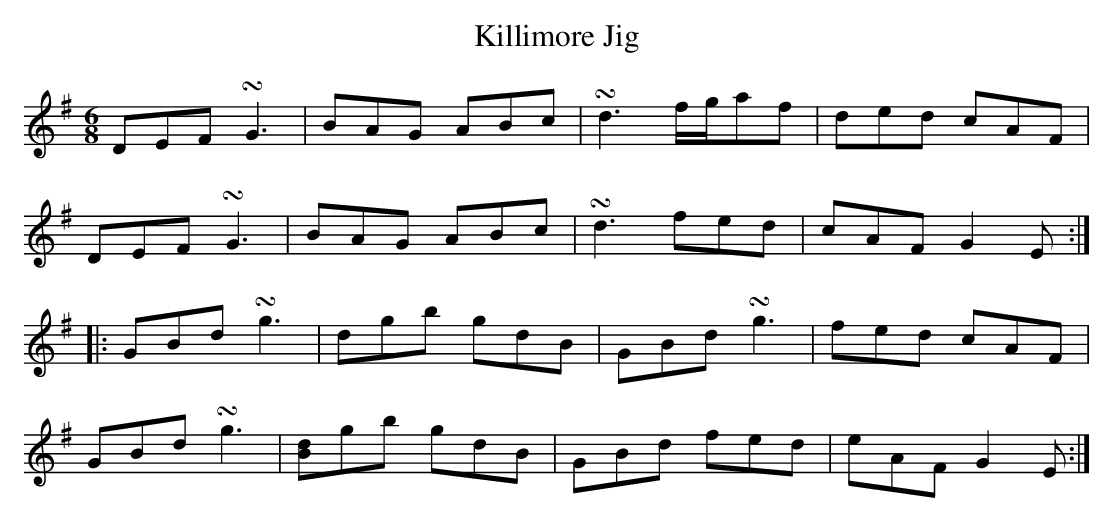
X:1
U: ~ = !turn!
T:Killimore Jig
L:1/8
M:6/8
K:G
DEF ~G3 | BAG ABc | ~d3 f/2g/2af | ded cAF |
DEF ~G3 | BAG ABc | ~d3 fed | cAF G2 E ::
GBd ~g3 | dgb gdB | GBd ~g3 | fed cAF |
GBd ~g3 | [Bd]gb gdB | GBd fed | eAF G2 E :|]
